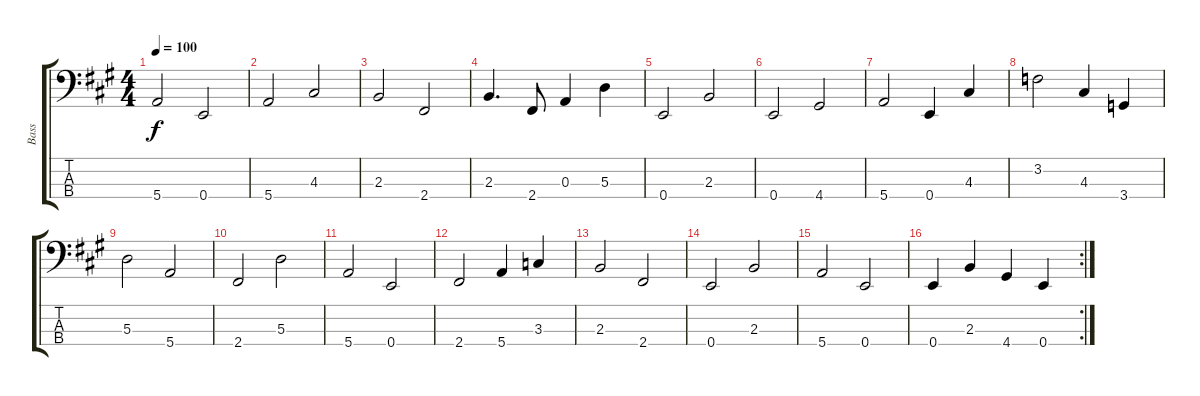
\track ("Bass" "Bass") {instrument electricbassfinger}
\staff {score tabs}
\tuning (G2 D2 A1 E1) {hide}
\ts (4 4)
\tempo 100
\clef f4
\ks a
5.4.2{dy f} 0.4.2 |
5.4.2 4.3.2 |
2.3.2 2.4.2 |
2.3.4{d} 2.4.8 0.3.4 5.3.4 |
0.4.2 2.3.2 |
0.4.2 4.4.2 |
5.4.2 0.4.4 4.3.4 |
3.2.2 4.3.4 3.4.4 |
5.3.2 5.4.2 |
2.4.2 5.3.2 |
5.4.2 0.4.2 |
2.4.2 5.4.4 3.3.4 |
2.3.2 2.4.2 |
0.4.2 2.3.2 |
5.4.2 0.4.2 |
\rc 2
0.4.4 2.3.4 4.4.4 0.4.4
